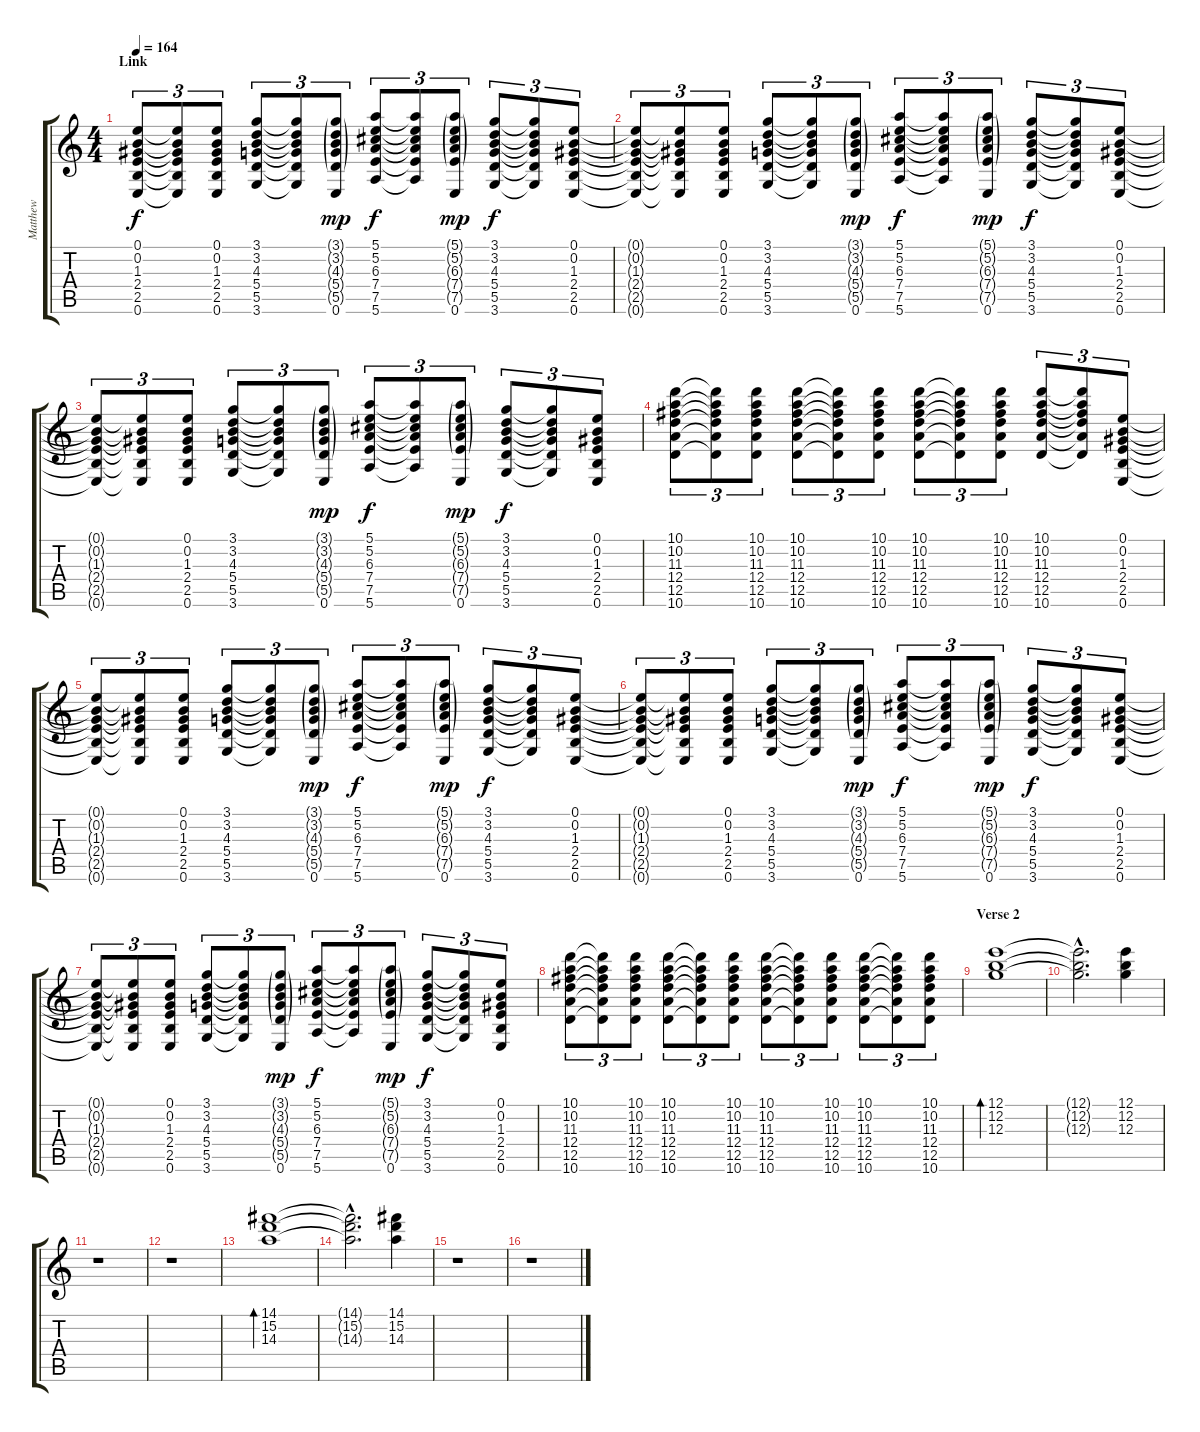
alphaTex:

\track ("Matthew" "Matthew") {instrument overdrivenguitar}
\staff {score tabs}
\tuning (E4 B3 G3 D3 A2 E2) {hide}
\ts (4 4)
\section ("" "Link")
\tempo 164
\clef g2
\ks c
(0.1 0.2 1.3 2.4 2.5 0.6).8{tu (3 2) dy f} (0.1{t} 0.2{t} 1.3{t} 2.4{t} 2.5{t} 0.6{t}).8{tu (3 2)} (0.1 0.2 1.3 2.4 2.5 0.6).8{tu (3 2)} (3.1 3.2 4.3 5.4 5.5 3.6).8{tu (3 2)} (3.1{t} 3.2{t} 4.3{t} 5.4{t} 5.5{t} 3.6{t}).8{tu (3 2)} (3.1{g} 3.2{g} 4.3{g} 5.4{g} 5.5{g} 0.6).8{tu (3 2) dy mp} (5.1 5.2 6.3 7.4 7.5 5.6).8{tu (3 2) dy f} (5.1{t} 5.2{t} 6.3{t} 7.4{t} 7.5{t} 5.6{t}).8{tu (3 2)} (5.1{g} 5.2{g} 6.3{g} 7.4{g} 7.5{g} 0.6).8{tu (3 2) dy mp} (3.1 3.2 4.3 5.4 5.5 3.6).8{tu (3 2) dy f} (3.1{t} 3.2{t} 4.3{t} 5.4{t} 5.5{t} 3.6{t}).8{tu (3 2)} (0.1 0.2 1.3 2.4 2.5 0.6).8{tu (3 2)} |
(0.1{t} 0.2{t} 1.3{t} 2.4{t} 2.5{t} 0.6{t}).8{tu (3 2)} (0.1{t} 0.2{t} 1.3{t} 2.4{t} 2.5{t} 0.6{t}).8{tu (3 2)} (0.1 0.2 1.3 2.4 2.5 0.6).8{tu (3 2)} (3.1 3.2 4.3 5.4 5.5 3.6).8{tu (3 2)} (3.1{t} 3.2{t} 4.3{t} 5.4{t} 5.5{t} 3.6{t}).8{tu (3 2)} (3.1{g} 3.2{g} 4.3{g} 5.4{g} 5.5{g} 0.6).8{tu (3 2) dy mp} (5.1 5.2 6.3 7.4 7.5 5.6).8{tu (3 2) dy f} (5.1{t} 5.2{t} 6.3{t} 7.4{t} 7.5{t} 5.6{t}).8{tu (3 2)} (5.1{g} 5.2{g} 6.3{g} 7.4{g} 7.5{g} 0.6).8{tu (3 2) dy mp} (3.1 3.2 4.3 5.4 5.5 3.6).8{tu (3 2) dy f} (3.1{t} 3.2{t} 4.3{t} 5.4{t} 5.5{t} 3.6{t}).8{tu (3 2)} (0.1 0.2 1.3 2.4 2.5 0.6).8{tu (3 2)} |
(0.1{t} 0.2{t} 1.3{t} 2.4{t} 2.5{t} 0.6{t}).8{tu (3 2)} (0.1{t} 0.2{t} 1.3{t} 2.4{t} 2.5{t} 0.6{t}).8{tu (3 2)} (0.1 0.2 1.3 2.4 2.5 0.6).8{tu (3 2)} (3.1 3.2 4.3 5.4 5.5 3.6).8{tu (3 2)} (3.1{t} 3.2{t} 4.3{t} 5.4{t} 5.5{t} 3.6{t}).8{tu (3 2)} (3.1{g} 3.2{g} 4.3{g} 5.4{g} 5.5{g} 0.6).8{tu (3 2) dy mp} (5.1 5.2 6.3 7.4 7.5 5.6).8{tu (3 2) dy f} (5.1{t} 5.2{t} 6.3{t} 7.4{t} 7.5{t} 5.6{t}).8{tu (3 2)} (5.1{g} 5.2{g} 6.3{g} 7.4{g} 7.5{g} 0.6).8{tu (3 2) dy mp} (3.1 3.2 4.3 5.4 5.5 3.6).8{tu (3 2) dy f} (3.1{t} 3.2{t} 4.3{t} 5.4{t} 5.5{t} 3.6{t}).8{tu (3 2)} (0.1 0.2 1.3 2.4 2.5 0.6).8{tu (3 2)} |
(10.1 10.2 11.3 12.4 12.5 10.6).8{tu (3 2)} (10.1{t} 10.2{t} 11.3{t} 12.4{t} 12.5{t} 10.6{t}).8{tu (3 2)} (10.1 10.2 11.3 12.4 12.5 10.6).8{tu (3 2)} (10.1 10.2 11.3 12.4 12.5 10.6).8{tu (3 2)} (10.1{t} 10.2{t} 11.3{t} 12.4{t} 12.5{t} 10.6{t}).8{tu (3 2)} (10.1 10.2 11.3 12.4 12.5 10.6).8{tu (3 2)} (10.1 10.2 11.3 12.4 12.5 10.6).8{tu (3 2)} (10.1{t} 10.2{t} 11.3{t} 12.4{t} 12.5{t} 10.6{t}).8{tu (3 2)} (10.1 10.2 11.3 12.4 12.5 10.6).8{tu (3 2)} (10.1 10.2 11.3 12.4 12.5 10.6).8{tu (3 2)} (10.1{t} 10.2{t} 11.3{t} 12.4{t} 12.5{t} 10.6{t}).8{tu (3 2)} (0.1 0.2 1.3 2.4 2.5 0.6).8{tu (3 2)} |
(0.1{t} 0.2{t} 1.3{t} 2.4{t} 2.5{t} 0.6{t}).8{tu (3 2)} (0.1{t} 0.2{t} 1.3{t} 2.4{t} 2.5{t} 0.6{t}).8{tu (3 2)} (0.1 0.2 1.3 2.4 2.5 0.6).8{tu (3 2)} (3.1 3.2 4.3 5.4 5.5 3.6).8{tu (3 2)} (3.1{t} 3.2{t} 4.3{t} 5.4{t} 5.5{t} 3.6{t}).8{tu (3 2)} (3.1{g} 3.2{g} 4.3{g} 5.4{g} 5.5{g} 0.6).8{tu (3 2) dy mp} (5.1 5.2 6.3 7.4 7.5 5.6).8{tu (3 2) dy f} (5.1{t} 5.2{t} 6.3{t} 7.4{t} 7.5{t} 5.6{t}).8{tu (3 2)} (5.1{g} 5.2{g} 6.3{g} 7.4{g} 7.5{g} 0.6).8{tu (3 2) dy mp} (3.1 3.2 4.3 5.4 5.5 3.6).8{tu (3 2) dy f} (3.1{t} 3.2{t} 4.3{t} 5.4{t} 5.5{t} 3.6{t}).8{tu (3 2)} (0.1 0.2 1.3 2.4 2.5 0.6).8{tu (3 2)} |
(0.1{t} 0.2{t} 1.3{t} 2.4{t} 2.5{t} 0.6{t}).8{tu (3 2)} (0.1{t} 0.2{t} 1.3{t} 2.4{t} 2.5{t} 0.6{t}).8{tu (3 2)} (0.1 0.2 1.3 2.4 2.5 0.6).8{tu (3 2)} (3.1 3.2 4.3 5.4 5.5 3.6).8{tu (3 2)} (3.1{t} 3.2{t} 4.3{t} 5.4{t} 5.5{t} 3.6{t}).8{tu (3 2)} (3.1{g} 3.2{g} 4.3{g} 5.4{g} 5.5{g} 0.6).8{tu (3 2) dy mp} (5.1 5.2 6.3 7.4 7.5 5.6).8{tu (3 2) dy f} (5.1{t} 5.2{t} 6.3{t} 7.4{t} 7.5{t} 5.6{t}).8{tu (3 2)} (5.1{g} 5.2{g} 6.3{g} 7.4{g} 7.5{g} 0.6).8{tu (3 2) dy mp} (3.1 3.2 4.3 5.4 5.5 3.6).8{tu (3 2) dy f} (3.1{t} 3.2{t} 4.3{t} 5.4{t} 5.5{t} 3.6{t}).8{tu (3 2)} (0.1 0.2 1.3 2.4 2.5 0.6).8{tu (3 2)} |
(0.1{t} 0.2{t} 1.3{t} 2.4{t} 2.5{t} 0.6{t}).8{tu (3 2)} (0.1{t} 0.2{t} 1.3{t} 2.4{t} 2.5{t} 0.6{t}).8{tu (3 2)} (0.1 0.2 1.3 2.4 2.5 0.6).8{tu (3 2)} (3.1 3.2 4.3 5.4 5.5 3.6).8{tu (3 2)} (3.1{t} 3.2{t} 4.3{t} 5.4{t} 5.5{t} 3.6{t}).8{tu (3 2)} (3.1{g} 3.2{g} 4.3{g} 5.4{g} 5.5{g} 0.6).8{tu (3 2) dy mp} (5.1 5.2 6.3 7.4 7.5 5.6).8{tu (3 2) dy f} (5.1{t} 5.2{t} 6.3{t} 7.4{t} 7.5{t} 5.6{t}).8{tu (3 2)} (5.1{g} 5.2{g} 6.3{g} 7.4{g} 7.5{g} 0.6).8{tu (3 2) dy mp} (3.1 3.2 4.3 5.4 5.5 3.6).8{tu (3 2) dy f} (3.1{t} 3.2{t} 4.3{t} 5.4{t} 5.5{t} 3.6{t}).8{tu (3 2)} (0.1 0.2 1.3 2.4 2.5 0.6).8{tu (3 2)} |
(10.1 10.2 11.3 12.4 12.5 10.6).8{tu (3 2)} (10.1{t} 10.2{t} 11.3{t} 12.4{t} 12.5{t} 10.6{t}).8{tu (3 2)} (10.1 10.2 11.3 12.4 12.5 10.6).8{tu (3 2)} (10.1 10.2 11.3 12.4 12.5 10.6).8{tu (3 2)} (10.1{t} 10.2{t} 11.3{t} 12.4{t} 12.5{t} 10.6{t}).8{tu (3 2)} (10.1 10.2 11.3 12.4 12.5 10.6).8{tu (3 2)} (10.1 10.2 11.3 12.4 12.5 10.6).8{tu (3 2)} (10.1{t} 10.2{t} 11.3{t} 12.4{t} 12.5{t} 10.6{t}).8{tu (3 2)} (10.1 10.2 11.3 12.4 12.5 10.6).8{tu (3 2)} (10.1 10.2 11.3 12.4 12.5 10.6).8{tu (3 2)} (10.1{t} 10.2{t} 11.3{t} 12.4{t} 12.5{t} 10.6{t}).8{tu (3 2)} (10.1 10.2 11.3 12.4 12.5 10.6).8{tu (3 2)} |
\section ("" "Verse 2")
(12.1 12.2 12.3).1{bd 480} |
(12.1{hac t} 12.2{hac t} 12.3{hac t}).2{d} (12.1 12.2 12.3).4 |
r.1 |
r.1 |
(14.1 15.2 14.3).1{bd 480} |
(14.1{hac t} 15.2{hac t} 14.3{hac t}).2{d} (14.1 15.2 14.3).4 |
r.1 |
r.1
